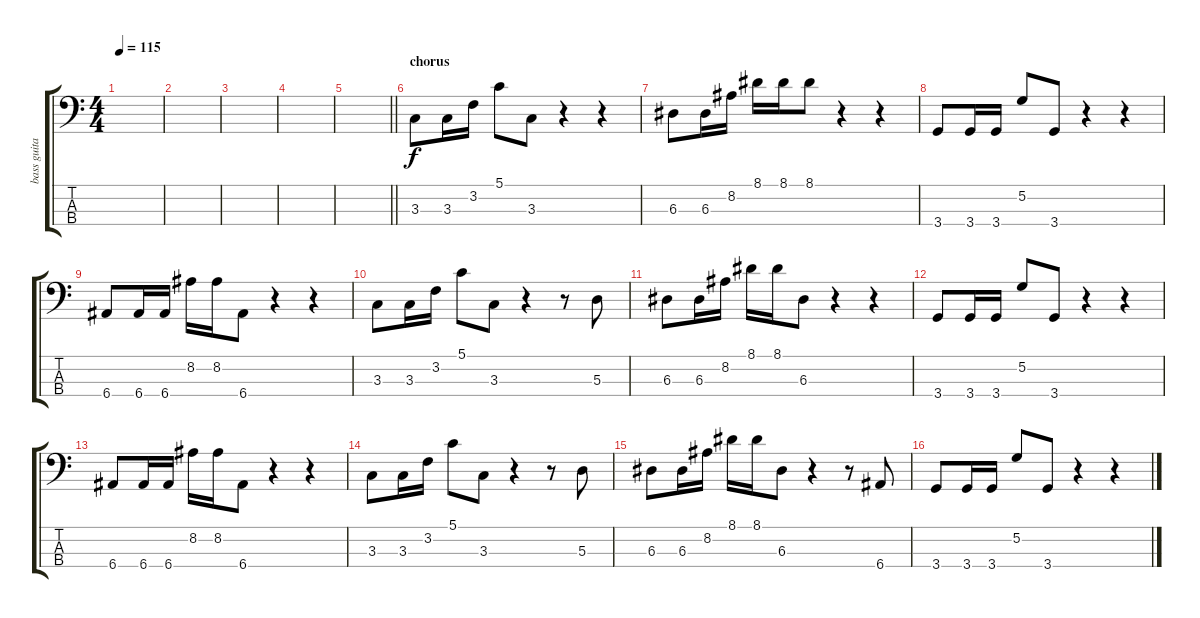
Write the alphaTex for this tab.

\track ("bass guitar" "bass guita") {instrument slapbass1}
\staff {score tabs}
\tuning (G2 D2 A1 E1) {hide}
\ts (4 4)
\tempo 115
\clef f4
\ks c
|
|
|
|
\barLineRight lightlight
|
\section ("" "chorus")
3.3.8 3.3.16 3.2.16 5.1.8 3.3.8 r.4 r.4 |
6.3.8 6.3.16 8.2.16 8.1.16 8.1.16 8.1.8 r.4 r.4 |
3.4.8 3.4.16 3.4.16 5.2.8 3.4.8 r.4 r.4 |
6.4.8 6.4.16 6.4.16 8.2.16 8.2.16 6.4.8 r.4 r.4 |
3.3.8 3.3.16 3.2.16 5.1.8 3.3.8 r.4 r.8 5.3.8 |
6.3.8 6.3.16 8.2.16 8.1.16 8.1.16 6.3.8 r.4 r.4 |
3.4.8 3.4.16 3.4.16 5.2.8 3.4.8 r.4 r.4 |
6.4.8 6.4.16 6.4.16 8.2.16 8.2.16 6.4.8 r.4 r.4 |
3.3.8 3.3.16 3.2.16 5.1.8 3.3.8 r.4 r.8 5.3.8 |
6.3.8 6.3.16 8.2.16 8.1.16 8.1.16 6.3.8 r.4 r.8 6.4.8 |
3.4.8 3.4.16 3.4.16 5.2.8 3.4.8 r.4 r.4
